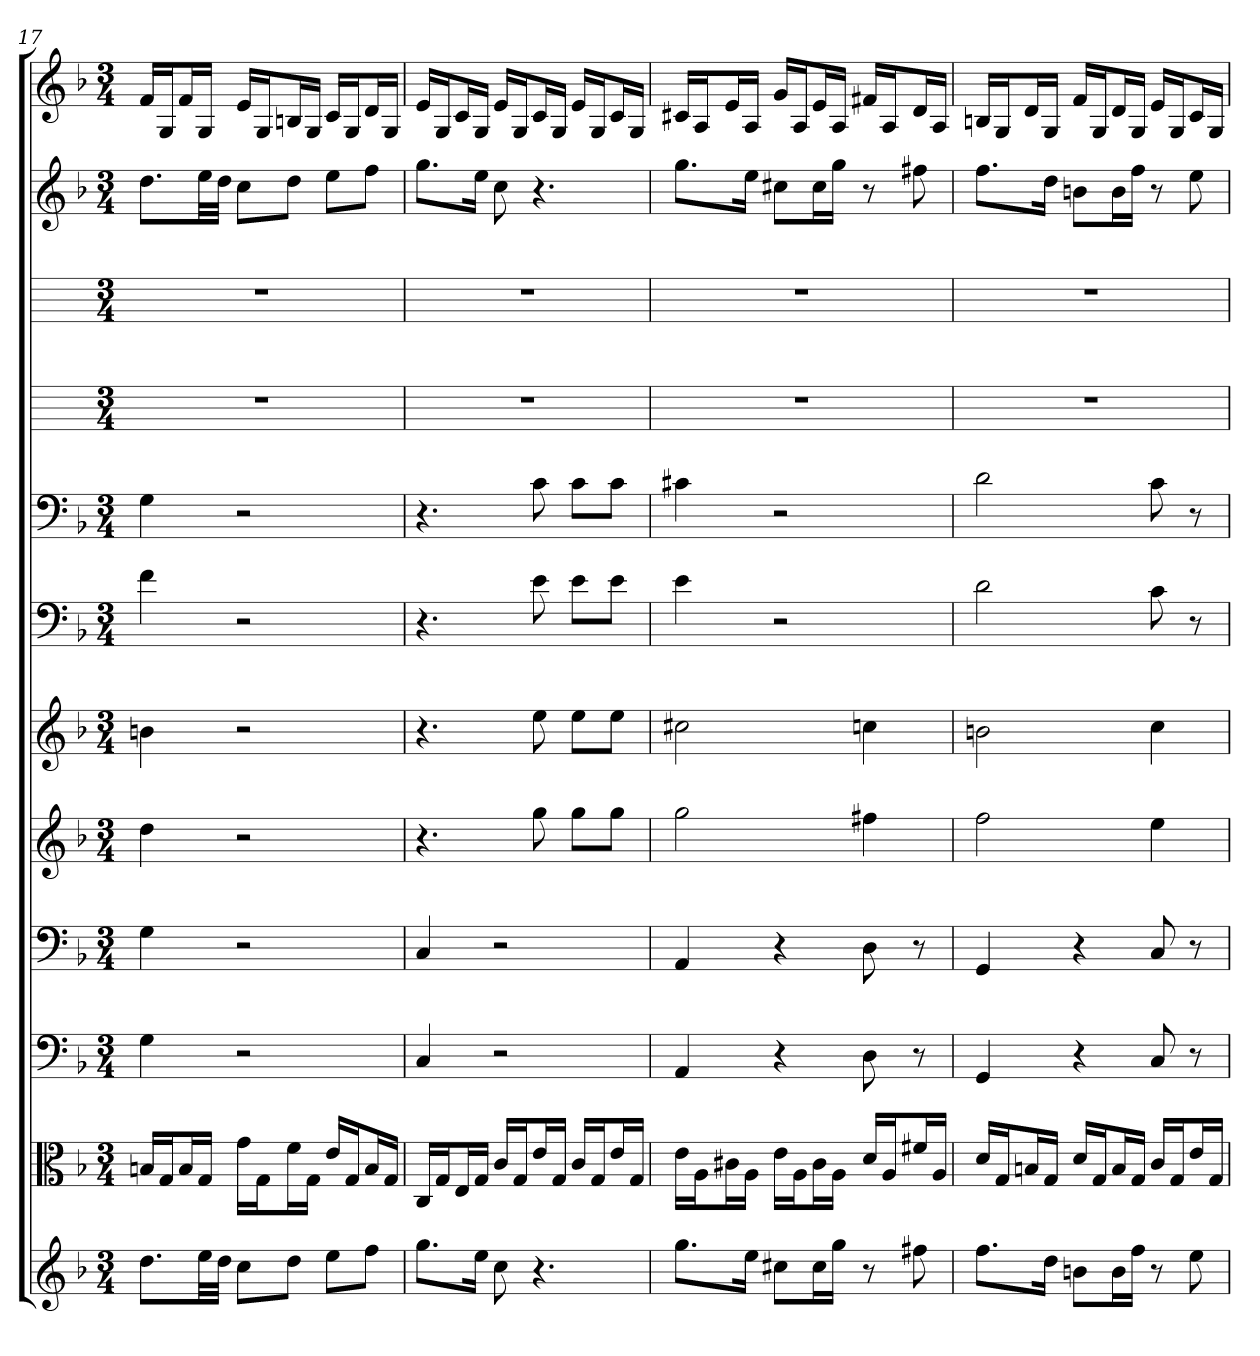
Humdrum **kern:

**kern	**kern	**kern	**kern	**kern	**kern	**kern	**kern	**kern	**kern	**kern	**kern
*part12	*part11	*part10	*part9	*part8	*part7	*part6	*part5	*part4	*part3	*part2	*part1
*staff12	*staff11	*staff10	*staff9	*staff8	*staff7	*staff6	*staff5	*staff4	*staff3	*staff2	*staff1
*	*clefC3	*clefF4	*clefF4	*	*	*clefF4	*clefF4	*	*	*	*
*k[b-]	*k[b-]	*k[b-]	*k[b-]	*k[b-]	*k[b-]	*k[b-]	*k[b-]	*k[]	*k[]	*k[b-]	*k[b-]
*F:	*F:	*F:	*F:	*F:	*F:	*F:	*F:	*	*	*F:	*F:
*M3/4	*M3/4	*M3/4	*M3/4	*M3/4	*M3/4	*M3/4	*M3/4	*M3/4	*M3/4	*M3/4	*M3/4
=17	=17	=17	=17	=17	=17	=17	=17	=17	=17	=17	=17
8.ddL	16Bn/LL	4G	4G	4dd	4bn	4f	4G	2.r	2.r	8.ddL	16fLL
.	16G/J	.	.	.	.	.	.	.	.	.	16GJ
.	16B/L	.	.	.	.	.	.	.	.	.	16fL
32eeLL	16G/JJ	.	.	.	.	.	.	.	.	32eeLL	16GJJ
32ddJJJ	.	.	.	.	.	.	.	.	.	32ddJJJ	.
8ccL	16g\LL	2r	2r	2r	2r	2r	2r	.	.	8ccL	16eLL
.	16G\J	.	.	.	.	.	.	.	.	.	16GJ
8ddJ	16f\L	.	.	.	.	.	.	.	.	8ddJ	16BnL
.	16G\JJ	.	.	.	.	.	.	.	.	.	16GJJ
8eeL	16e/LL	.	.	.	.	.	.	.	.	8eeL	16cLL
.	16G/J	.	.	.	.	.	.	.	.	.	16GJ
8ffJ	16B/L	.	.	.	.	.	.	.	.	8ffJ	16dL
.	16G/JJ	.	.	.	.	.	.	.	.	.	16GJJ
=18	=18	=18	=18	=18	=18	=18	=18	=18	=18	=18	=18
8.ggL	16C/LL	4C	4C	4.r	4.r	4.r	4.r	2.r	2.r	8.ggL	16eLL
.	16G/J	.	.	.	.	.	.	.	.	.	16GJ
.	16E/L	.	.	.	.	.	.	.	.	.	16cL
16eeJk	16G/JJ	.	.	.	.	.	.	.	.	16eeJk	16GJJ
8cc	16c/LL	2r	2r	.	.	.	.	.	.	8cc	16eLL
.	16G/J	.	.	.	.	.	.	.	.	.	16GJ
4.r	16e/L	.	.	8gg	8ee	8e	8c	.	.	4.r	16cL
.	16G/JJ	.	.	.	.	.	.	.	.	.	16GJJ
.	16c/LL	.	.	8ggL	8eeL	8e\L	8c\L	.	.	.	16eLL
.	16G/J	.	.	.	.	.	.	.	.	.	16GJ
.	16e/L	.	.	8ggJ	8eeJ	8e\J	8c\J	.	.	.	16cL
.	16G/JJ	.	.	.	.	.	.	.	.	.	16GJJ
=19	=19	=19	=19	=19	=19	=19	=19	=19	=19	=19	=19
8.ggL	16e\LL	4AA	4AA	2gg	2cc#X	4e	4c#X	2.r	2.r	8.ggL	16c#XLL
.	16A\J	.	.	.	.	.	.	.	.	.	16AJ
.	16c#X\L	.	.	.	.	.	.	.	.	.	16eL
16eeJk	16A\JJ	.	.	.	.	.	.	.	.	16eeJk	16AJJ
8cc#XL	16e\LL	4r	4r	.	.	2r	2r	.	.	8cc#XL	16gLL
.	16A\J	.	.	.	.	.	.	.	.	.	16AJ
16cc#L	16c#\L	.	.	.	.	.	.	.	.	16cc#L	16eL
16ggJJ	16A\JJ	.	.	.	.	.	.	.	.	16ggJJ	16AJJ
8r	16d/LL	8D	8D	4ff#X	4ccn	.	.	.	.	8r	16f#XLL
.	16A/J	.	.	.	.	.	.	.	.	.	16AJ
8ff#X	16f#X/L	8r	8r	.	.	.	.	.	.	8ff#X	16dL
.	16A/JJ	.	.	.	.	.	.	.	.	.	16AJJ
=20	=20	=20	=20	=20	=20	=20	=20	=20	=20	=20	=20
8.ffL	16d/LL	4GG	4GG	2ff	2bn	2d	2d	2.r	2.r	8.ffL	16BnLL
.	16G/J	.	.	.	.	.	.	.	.	.	16GJ
.	16Bn/L	.	.	.	.	.	.	.	.	.	16dL
16ddJk	16G/JJ	.	.	.	.	.	.	.	.	16ddJk	16GJJ
8bnL	16d/LL	4r	4r	.	.	.	.	.	.	8bnL	16fLL
.	16G/J	.	.	.	.	.	.	.	.	.	16GJ
16bL	16B/L	.	.	.	.	.	.	.	.	16bL	16dL
16ffJJ	16G/JJ	.	.	.	.	.	.	.	.	16ffJJ	16GJJ
8r	16c/LL	8C	8C	4ee	4cc	8c	8c	.	.	8r	16eLL
.	16G/J	.	.	.	.	.	.	.	.	.	16GJ
8ee	16e/L	8r	8r	.	.	8r	8r	.	.	8ee	16cL
.	16G/JJ	.	.	.	.	.	.	.	.	.	16GJJ
=	=	=	=	=	=	=	=	=	=	=	=
*-	*-	*-	*-	*-	*-	*-	*-	*-	*-	*-	*-
